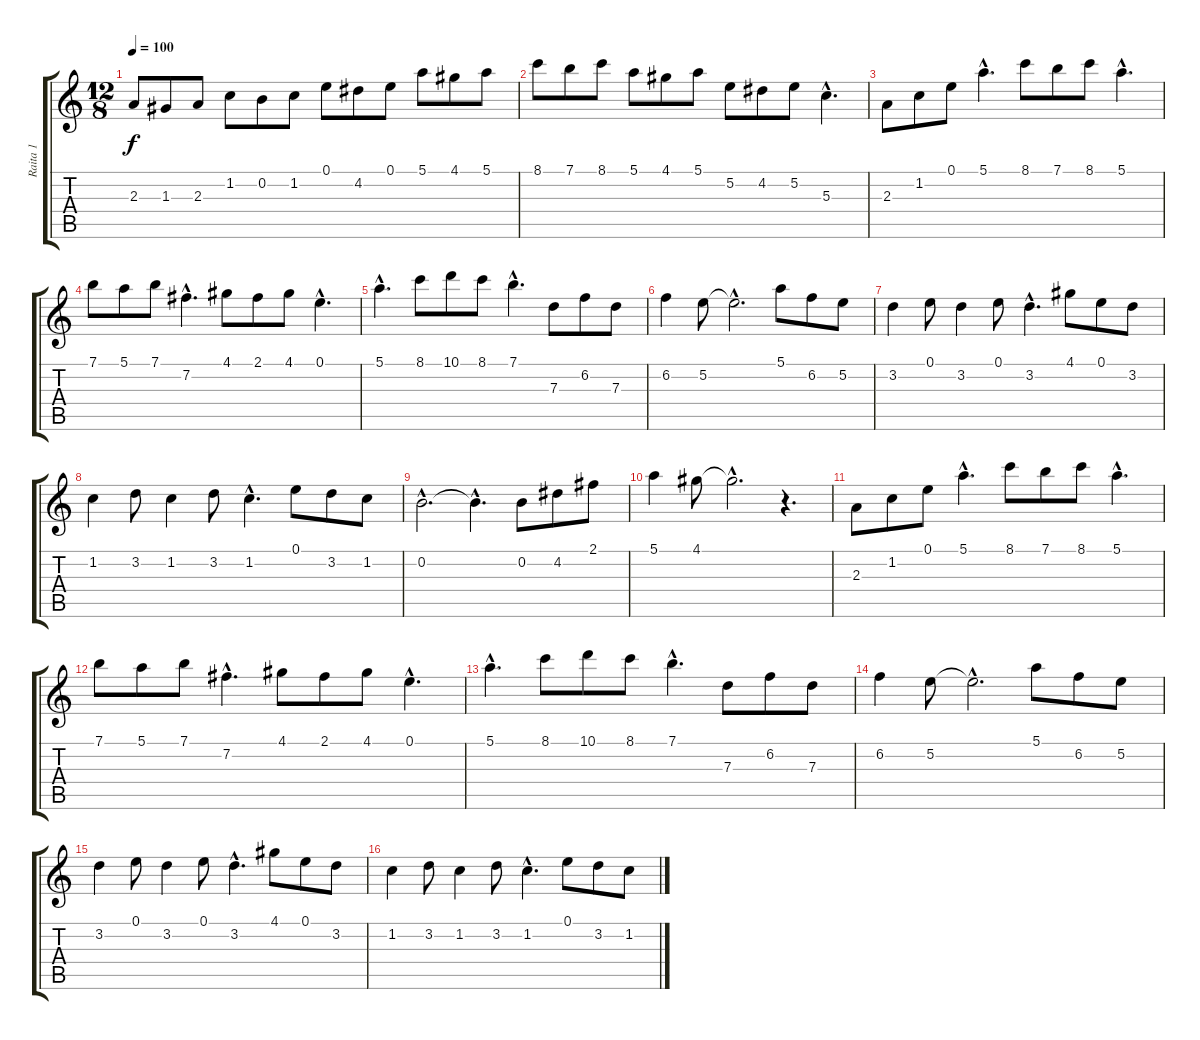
\track ("Raita 1" "Raita 1") {instrument electricguitarmuted}
\staff {score tabs}
\tuning (E4 B3 G3 D3 A2 E2) {hide}
\ts (12 8)
\tempo 100
\clef g2
\ks c
2.3.8{dy f instrument electricguitarmuted} 1.3.8 2.3.8 1.2.8 0.2.8 1.2.8 0.1.8 4.2.8 0.1.8 5.1.8 4.1.8 5.1.8 |
8.1.8 7.1.8 8.1.8 5.1.8 4.1.8 5.1.8 5.2.8 4.2.8 5.2.8 5.3{hac}.4{d} |
2.3.8 1.2.8 0.1.8 5.1{hac}.4{d} 8.1.8 7.1.8 8.1.8 5.1{hac}.4{d} |
7.1.8 5.1.8 7.1.8 7.2{hac}.4{d} 4.1.8 2.1.8 4.1.8 0.1{hac}.4{d} |
5.1{hac}.4{d} 8.1.8 10.1.8 8.1.8 7.1{hac}.4{d} 7.3.8 6.2.8 7.3.8 |
6.2.4 5.2.8 5.2{hac t}.2{d} 5.1.8 6.2.8 5.2.8 |
3.2.4 0.1.8 3.2.4 0.1.8 3.2{hac}.4{d} 4.1.8 0.1.8 3.2.8 |
1.2.4 3.2.8 1.2.4 3.2.8 1.2{hac}.4{d} 0.1.8 3.2.8 1.2.8 |
0.2{hac}.2{d} 0.2{hac t}.4{d} 0.2.8 4.2.8 2.1.8 |
5.1.4 4.1.8 4.1{hac t}.2{d} r.4{d} |
2.3.8 1.2.8 0.1.8 5.1{hac}.4{d} 8.1.8 7.1.8 8.1.8 5.1{hac}.4{d} |
7.1.8 5.1.8 7.1.8 7.2{hac}.4{d} 4.1.8 2.1.8 4.1.8 0.1{hac}.4{d} |
5.1{hac}.4{d} 8.1.8 10.1.8 8.1.8 7.1{hac}.4{d} 7.3.8 6.2.8 7.3.8 |
6.2.4 5.2.8 5.2{hac t}.2{d} 5.1.8 6.2.8 5.2.8 |
3.2.4 0.1.8 3.2.4 0.1.8 3.2{hac}.4{d} 4.1.8 0.1.8 3.2.8 |
1.2.4 3.2.8 1.2.4 3.2.8 1.2{hac}.4{d} 0.1.8 3.2.8 1.2.8
